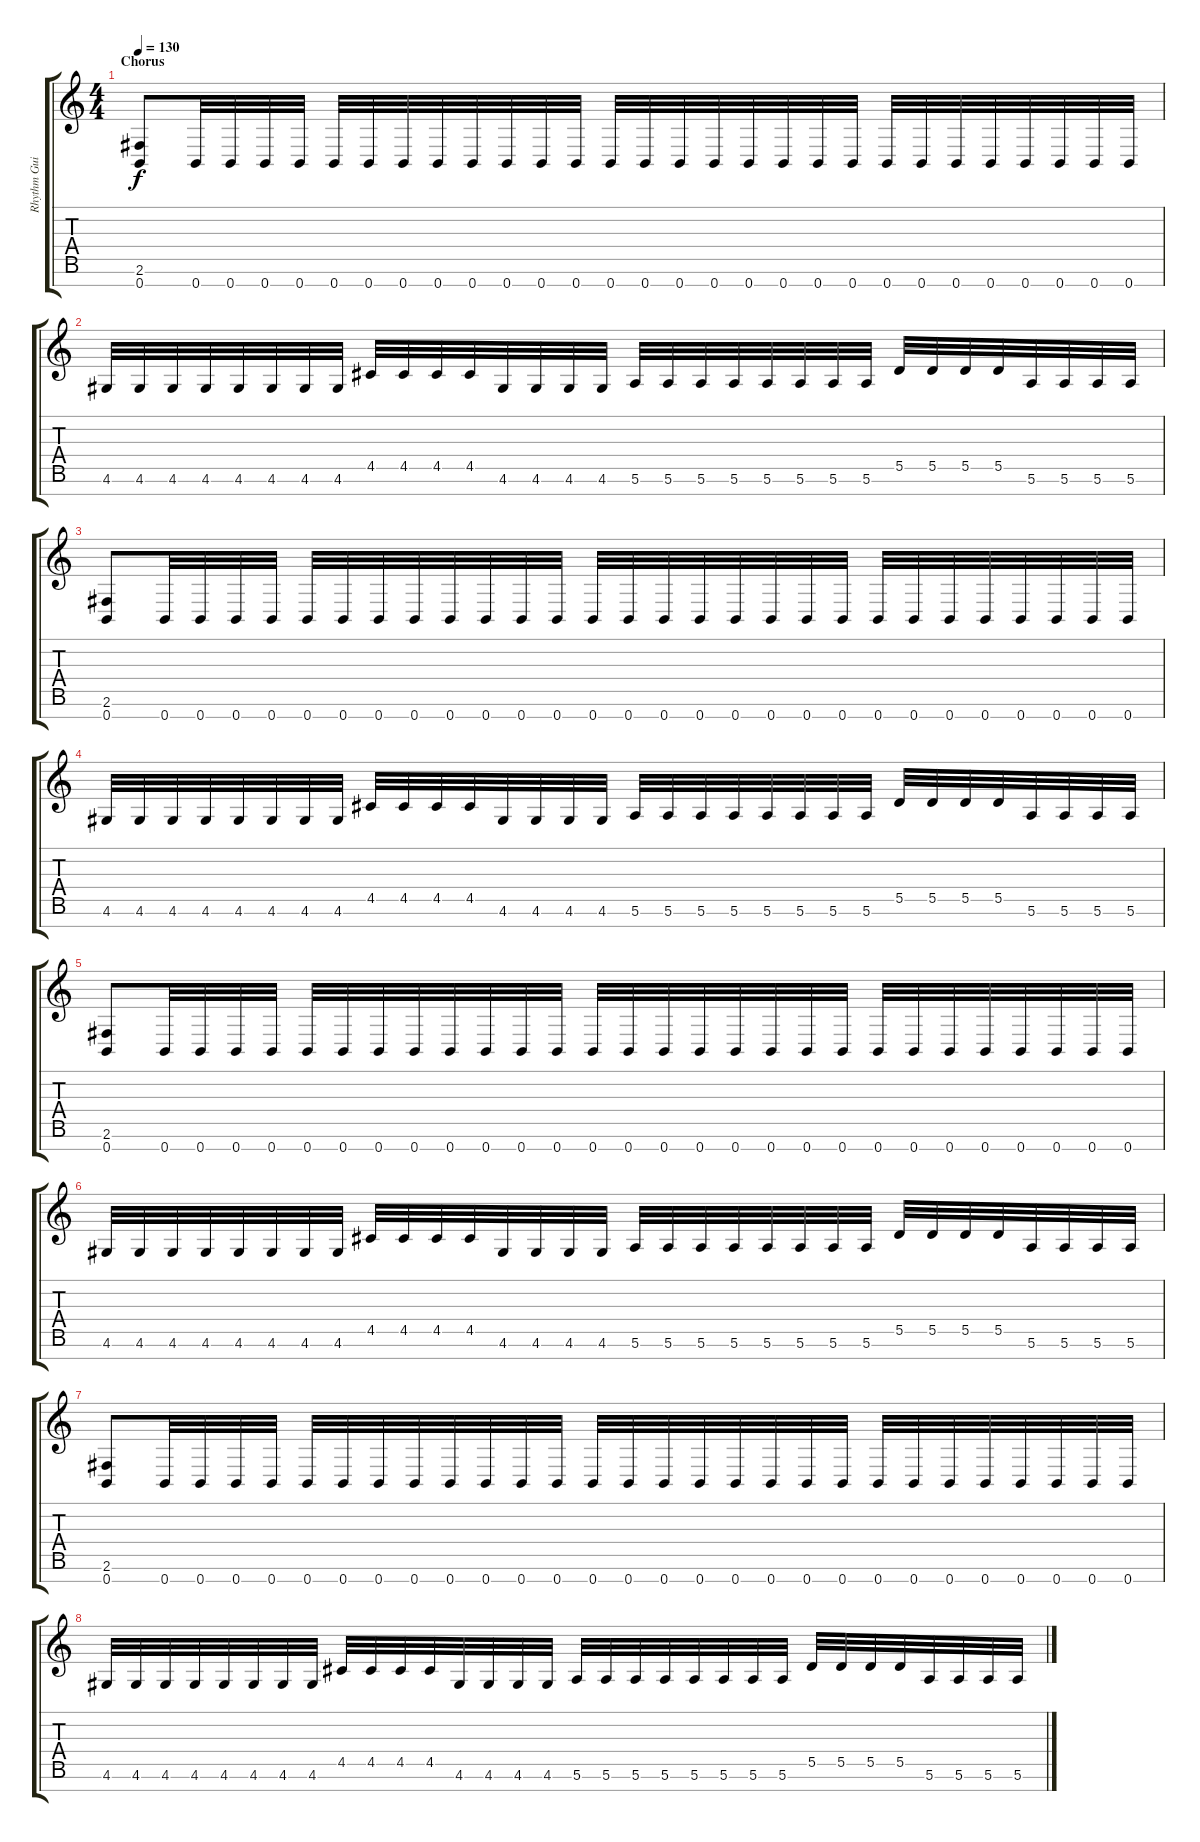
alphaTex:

\track ("Rhythm Guitar L" "Rhythm Gui") {instrument overdrivenguitar}
\staff {score tabs}
\tuning (E4 B3 G3 D3 A2 E2 B1) {hide}
\ts (4 4)
\section ("" "Chorus")
\tempo 130
\clef g2
\ks c
(2.6 0.7).8{dy f} 0.7.32 0.7.32 0.7.32 0.7.32 0.7.32 0.7.32 0.7.32 0.7.32 0.7.32 0.7.32 0.7.32 0.7.32 0.7.32 0.7.32 0.7.32 0.7.32 0.7.32 0.7.32 0.7.32 0.7.32 0.7.32 0.7.32 0.7.32 0.7.32 0.7.32 0.7.32 0.7.32 0.7.32 |
4.6.32 4.6.32 4.6.32 4.6.32 4.6.32 4.6.32 4.6.32 4.6.32 4.5.32 4.5.32 4.5.32 4.5.32 4.6.32 4.6.32 4.6.32 4.6.32 5.6.32 5.6.32 5.6.32 5.6.32 5.6.32 5.6.32 5.6.32 5.6.32 5.5.32 5.5.32 5.5.32 5.5.32 5.6.32 5.6.32 5.6.32 5.6.32 |
(2.6 0.7).8 0.7.32 0.7.32 0.7.32 0.7.32 0.7.32 0.7.32 0.7.32 0.7.32 0.7.32 0.7.32 0.7.32 0.7.32 0.7.32 0.7.32 0.7.32 0.7.32 0.7.32 0.7.32 0.7.32 0.7.32 0.7.32 0.7.32 0.7.32 0.7.32 0.7.32 0.7.32 0.7.32 0.7.32 |
4.6.32 4.6.32 4.6.32 4.6.32 4.6.32 4.6.32 4.6.32 4.6.32 4.5.32 4.5.32 4.5.32 4.5.32 4.6.32 4.6.32 4.6.32 4.6.32 5.6.32 5.6.32 5.6.32 5.6.32 5.6.32 5.6.32 5.6.32 5.6.32 5.5.32 5.5.32 5.5.32 5.5.32 5.6.32 5.6.32 5.6.32 5.6.32 |
(2.6 0.7).8 0.7.32 0.7.32 0.7.32 0.7.32 0.7.32 0.7.32 0.7.32 0.7.32 0.7.32 0.7.32 0.7.32 0.7.32 0.7.32 0.7.32 0.7.32 0.7.32 0.7.32 0.7.32 0.7.32 0.7.32 0.7.32 0.7.32 0.7.32 0.7.32 0.7.32 0.7.32 0.7.32 0.7.32 |
4.6.32 4.6.32 4.6.32 4.6.32 4.6.32 4.6.32 4.6.32 4.6.32 4.5.32 4.5.32 4.5.32 4.5.32 4.6.32 4.6.32 4.6.32 4.6.32 5.6.32 5.6.32 5.6.32 5.6.32 5.6.32 5.6.32 5.6.32 5.6.32 5.5.32 5.5.32 5.5.32 5.5.32 5.6.32 5.6.32 5.6.32 5.6.32 |
(2.6 0.7).8 0.7.32 0.7.32 0.7.32 0.7.32 0.7.32 0.7.32 0.7.32 0.7.32 0.7.32 0.7.32 0.7.32 0.7.32 0.7.32 0.7.32 0.7.32 0.7.32 0.7.32 0.7.32 0.7.32 0.7.32 0.7.32 0.7.32 0.7.32 0.7.32 0.7.32 0.7.32 0.7.32 0.7.32 |
4.6.32 4.6.32 4.6.32 4.6.32 4.6.32 4.6.32 4.6.32 4.6.32 4.5.32 4.5.32 4.5.32 4.5.32 4.6.32 4.6.32 4.6.32 4.6.32 5.6.32 5.6.32 5.6.32 5.6.32 5.6.32 5.6.32 5.6.32 5.6.32 5.5.32 5.5.32 5.5.32 5.5.32 5.6.32 5.6.32 5.6.32 5.6.32
